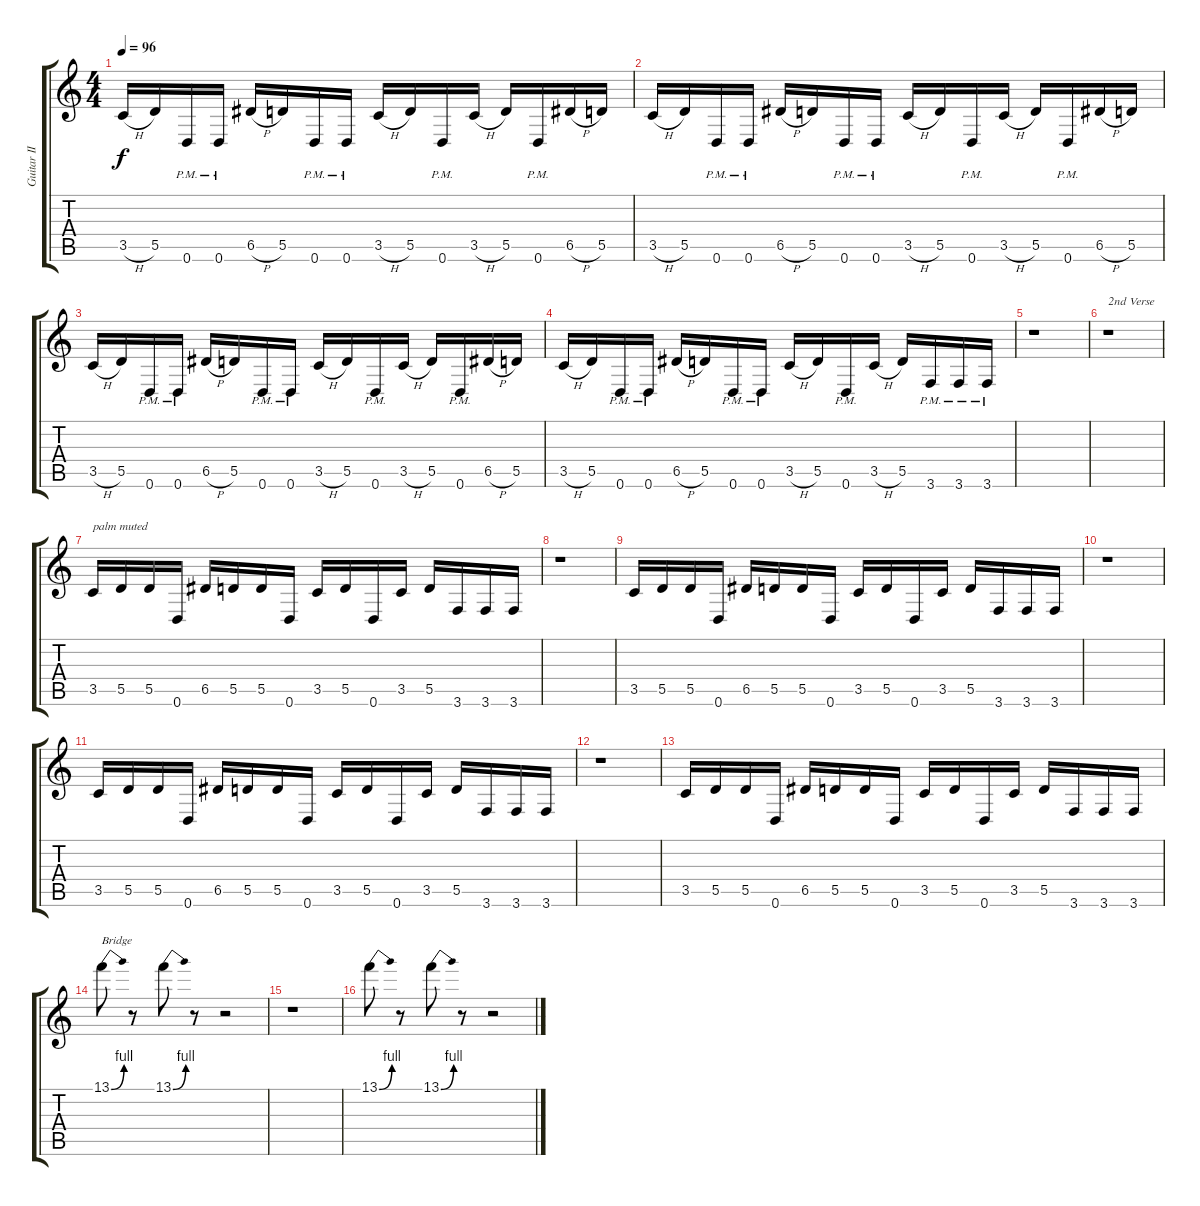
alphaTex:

\track ("Guitar II" "Guitar II") {instrument distortionguitar}
\staff {score tabs}
\tuning (E4 B3 G3 D3 A2 D2) {hide}
\ts (4 4)
\tempo 96
\clef g2
\ks c
3.5{h}.16{dy f} 5.5.16 0.6{pm}.16 0.6{pm}.16 6.5{h}.16 5.5.16 0.6{pm}.16 0.6{pm}.16 3.5{h}.16 5.5.16 0.6{pm}.16 3.5{h}.16 5.5.16 0.6{pm}.16 6.5{h}.16 5.5.16 |
3.5{h}.16 5.5.16 0.6{pm}.16 0.6{pm}.16 6.5{h}.16 5.5.16 0.6{pm}.16 0.6{pm}.16 3.5{h}.16 5.5.16 0.6{pm}.16 3.5{h}.16 5.5.16 0.6{pm}.16 6.5{h}.16 5.5.16 |
3.5{h}.16 5.5.16 0.6{pm}.16 0.6{pm}.16 6.5{h}.16 5.5.16 0.6{pm}.16 0.6{pm}.16 3.5{h}.16 5.5.16 0.6{pm}.16 3.5{h}.16 5.5.16 0.6{pm}.16 6.5{h}.16 5.5.16 |
3.5{h}.16 5.5.16 0.6{pm}.16 0.6{pm}.16 6.5{h}.16 5.5.16 0.6{pm}.16 0.6{pm}.16 3.5{h}.16 5.5.16 0.6{pm}.16 3.5{h}.16 5.5.16 3.6{pm}.16 3.6{pm}.16 3.6{pm}.16 |
r.1 |
r.1{txt "2nd Verse"} |
3.5.16{txt "palm muted" volume 10 instrument electricguitarmuted} 5.5.16 5.5.16 0.6.16 6.5.16 5.5.16 5.5.16 0.6.16 3.5.16 5.5.16 0.6.16 3.5.16 5.5.16 3.6.16 3.6.16 3.6.16 |
r.1 |
3.5.16 5.5.16 5.5.16 0.6.16 6.5.16 5.5.16 5.5.16 0.6.16 3.5.16 5.5.16 0.6.16 3.5.16 5.5.16 3.6.16 3.6.16 3.6.16 |
r.1 |
3.5.16 5.5.16 5.5.16 0.6.16 6.5.16 5.5.16 5.5.16 0.6.16 3.5.16 5.5.16 0.6.16 3.5.16 5.5.16 3.6.16 3.6.16 3.6.16 |
r.1 |
3.5.16 5.5.16 5.5.16 0.6.16 6.5.16 5.5.16 5.5.16 0.6.16 3.5.16 5.5.16 0.6.16 3.5.16 5.5.16 3.6.16 3.6.16 3.6.16 |
13.1{be (bend 0 0 60 4)}.8{txt "Bridge" volume 10 instrument distortionguitar} r.8 13.1{be (bend 0 0 60 4)}.8 r.8 r.2 |
r.1 |
13.1{be (bend 0 0 60 4)}.8 r.8 13.1{be (bend 0 0 60 4)}.8 r.8 r.2
